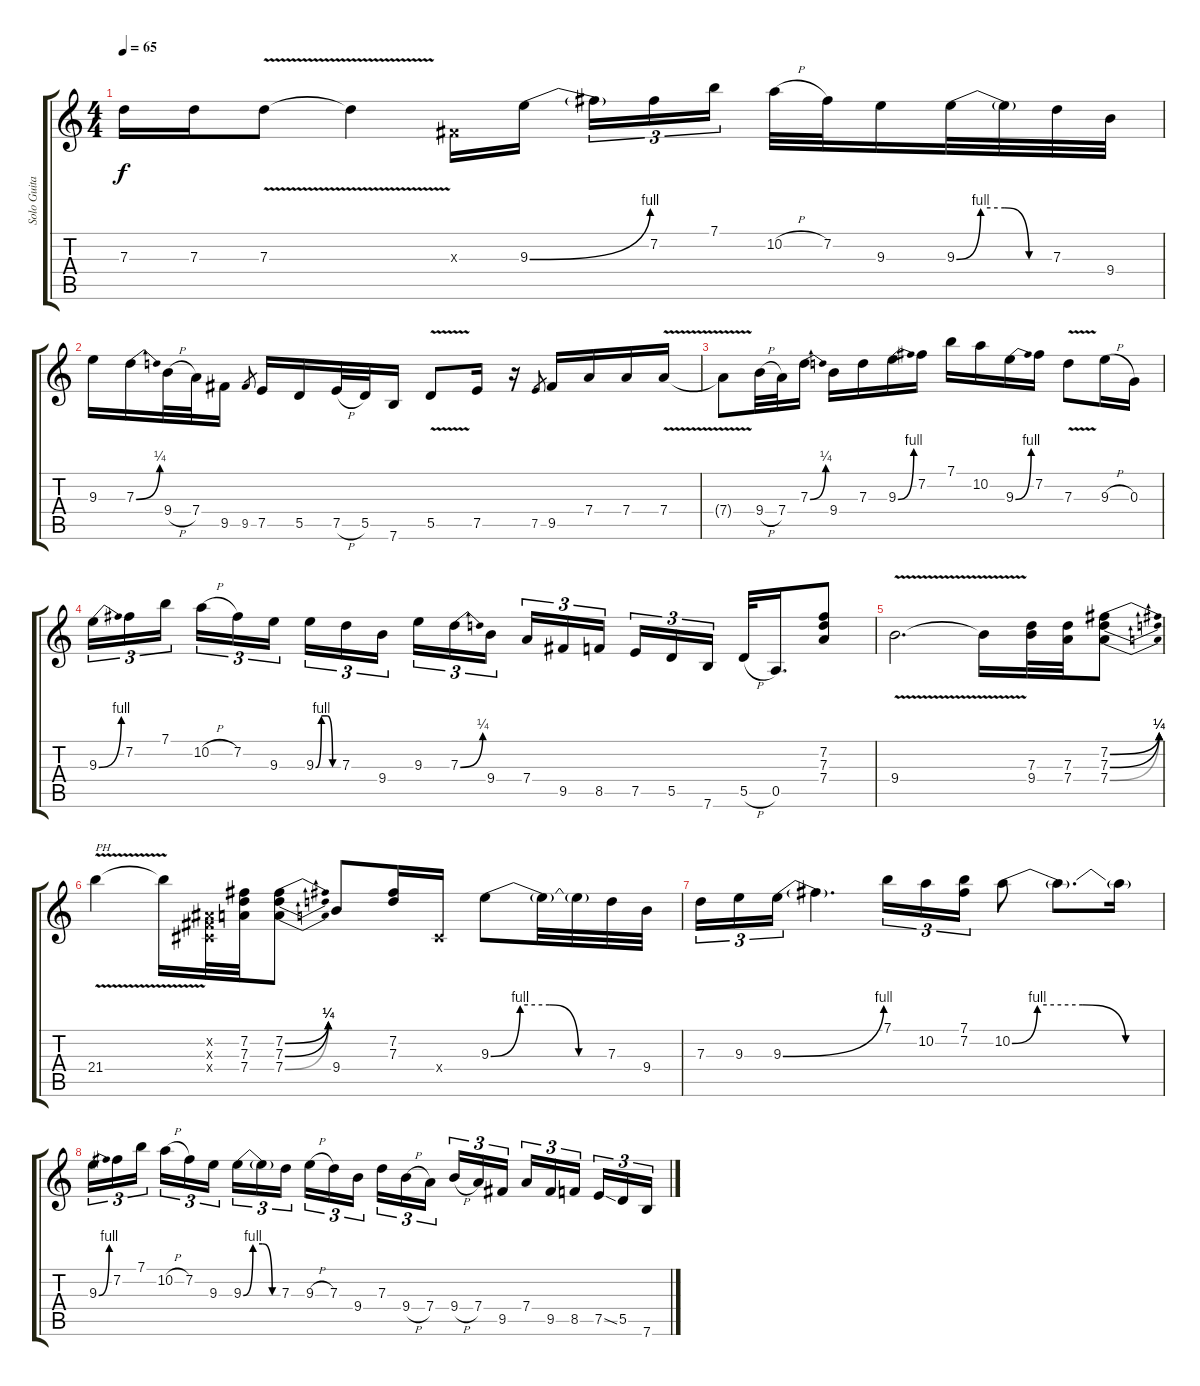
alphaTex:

\track ("Solo Guitar" "Solo Guita") {instrument distortionguitar}
\staff {score tabs}
\tuning (E4 B3 G3 D3 A2 E2) {hide}
\ts (4 4)
\tempo 65
\clef g2
\ks c
7.3.16{dy f} 7.3.16 7.3{v}.8 7.3{t}.4 -1.3{x}.16 9.3{be (bend 0 0 60 4)}.16{beam splitsecondary} 9.3{t}.16{tu (3 2)} 7.2.16{tu (3 2)} 7.1.16{tu (3 2)} 10.2{h}.32 7.2.32 9.3.16 9.3{be (custom 0 0 15 4 30 4 45 0 60 0)}.32 9.3{t}.32 7.3.32 9.4.32 |
9.3.16 7.3{be (bend 0 0 60 1)}.16 9.4{h}.32 7.4.32 9.5.16 9.5.8{gr} 7.5.16 5.5.16 7.5{h}.32 5.5.32 7.6.16 5.5{v}.8 7.5.16 r.16 7.5.8{gr} 9.5.16 7.4.16 7.4.16 7.4{v}.16 |
7.4{t}.8 9.4{h}.32 7.4.32 7.3{be (bend 0 0 60 1)}.16 9.4.16 7.3.16 9.3{be (bend 0 0 60 4)}.16 7.2.16 7.1.16 10.2.16 9.3{be (bend 0 0 60 4)}.16 7.2.16 7.3{v}.8 9.3{h}.16 0.3.16 |
9.3{be (bend 0 0 60 4)}.16{tu (3 2)} 7.2.16{tu (3 2)} 7.1.16{tu (3 2) beam splitsecondary} 10.2{h}.16{tu (3 2)} 7.2.16{tu (3 2)} 9.3.16{tu (3 2)} 9.3{be (custom 0 0 15 4 30 4 45 0 60 0)}.16{tu (3 2)} 7.3.16{tu (3 2)} 9.4.16{tu (3 2) beam splitsecondary} 9.3.16{tu (3 2)} 7.3{be (bend 0 0 60 1)}.16{tu (3 2)} 9.4.16{tu (3 2)} 7.4.16{tu (3 2)} 9.5.16{tu (3 2)} 8.5.16{tu (3 2) beam splitsecondary} 7.5.16{tu (3 2)} 5.5.16{tu (3 2)} 7.6.16{tu (3 2)} 5.5{h}.32 0.5.16{d} (7.2 7.3 7.4).8 |
9.4{v}.2{d} 9.4{t}.16 (7.3 9.4).32 (7.3 7.4).32 (7.2{be (bend 0 0 60 1)} 7.3{be (bend 0 0 60 1)} 7.4{be (bend 0 0 60 1)}).8 |
21.4{v}.4{txt "PH"} 21.4{t}.16 (-1.2{x} -1.3{x} -1.4{x}).32 (7.2 7.3 7.4).32 (7.2{be (bend 0 0 60 1)} 7.3{be (bend 0 0 60 1)} 7.4{be (bend 0 0 60 1)}).8 9.4.8 (7.2 7.3).16 -1.4{x}.16 9.3{be (custom 0 0 15 4 30 4 45 0 60 0)}.8 9.3{t}.32 9.3{t}.32 7.3.32 9.4.32 |
7.3.16{tu (3 2)} 9.3.16{tu (3 2)} 9.3{be (bend 0 0 60 4)}.16{tu (3 2)} 9.3{t}.4{d} 7.1.16{tu (3 2)} 10.2.16{tu (3 2)} (7.1 7.2).16{tu (3 2)} 10.2{be (custom 0 0 10 4 28 4 45 0 60 0)}.8 10.2{t}.8{d} 10.2{t}.16 |
9.3{be (bend 0 0 60 4)}.16{tu (3 2)} 7.2.16{tu (3 2)} 7.1.16{tu (3 2) beam splitsecondary} 10.2{h}.16{tu (3 2)} 7.2.16{tu (3 2)} 9.3.16{tu (3 2)} 9.3{be (custom 0 0 15 4 30 4 45 0 60 0)}.16{tu (3 2)} 9.3{t}.16{tu (3 2)} 7.3.16{tu (3 2) beam splitsecondary} 9.3{h}.16{tu (3 2)} 7.3.16{tu (3 2)} 9.4.16{tu (3 2)} 7.3.16{tu (3 2)} 9.4{h}.16{tu (3 2)} 7.4.16{tu (3 2) beam splitsecondary} 9.4{h}.16{tu (3 2)} 7.4.16{tu (3 2)} 9.5.16{tu (3 2)} 7.4.16{tu (3 2)} 9.5.16{tu (3 2)} 8.5.16{tu (3 2) beam splitsecondary} 7.5{ss}.16{tu (3 2)} 5.5.16{tu (3 2)} 7.6.16{tu (3 2)}
